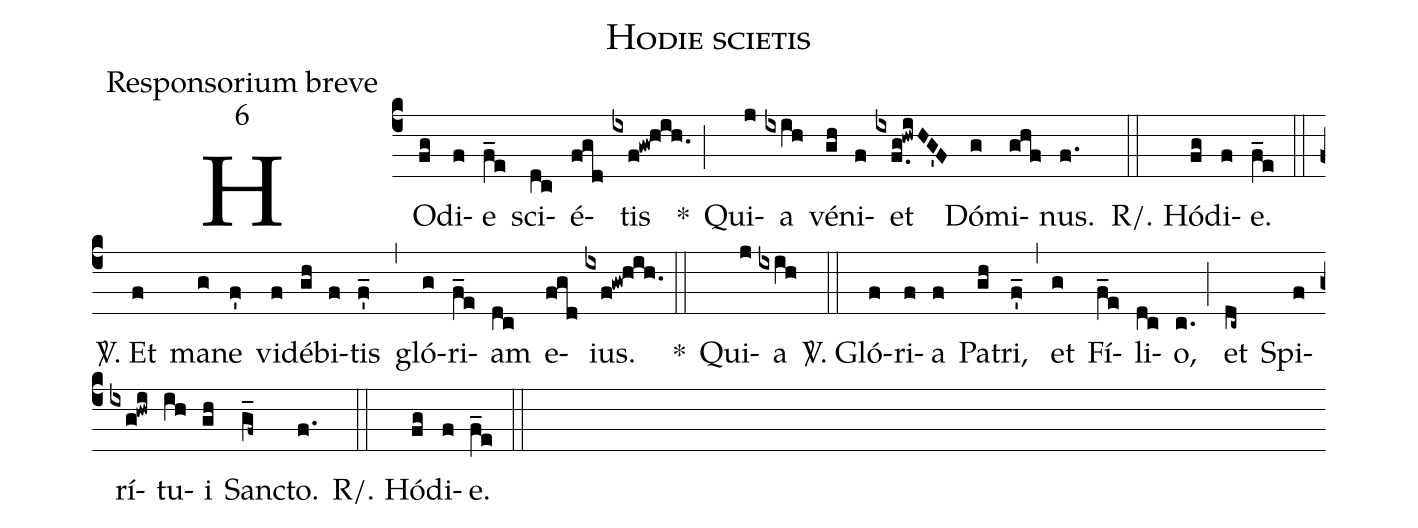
name:Hodie scietis;
office-part:Responsorium breve;
mode:6;
%%
(c4) HO(fg)di(f)e(f_e) sci(dc)é(fgd)tis(ixf!gw!hih.) *(;) Qui(j)a(ixih) vé(gh)ni(f)et(ixf.g!hwiHG'F) Dó(g)mi(ghf)nus.(f.) (::)
R/. Hó(fg)di(f)e.(f_e) (::)
<sp>V/</sp>. Et(f) ma(g)ne(f') vi(f)dé(gh)bi(f)tis(f'_) (,) gló(g)ri(f_e)am(dc) e(fgd)ius.(ixf!gw!hih.) (::)
*() Qui(j)a(ixih) (::)
<sp>V/</sp>. Gló(f)ri(f)a(f) Pa(gh)tri,(f'_) (,) et(g) Fí(f_e)li(dc)o,(c.) (;) et(dc~) Spi(f)rí(ixg!hwi)tu(ih)i(gh) San(g_f~)cto.(f.) (::)
R/. Hó(fg)di(f)e.(f_e) (::)
